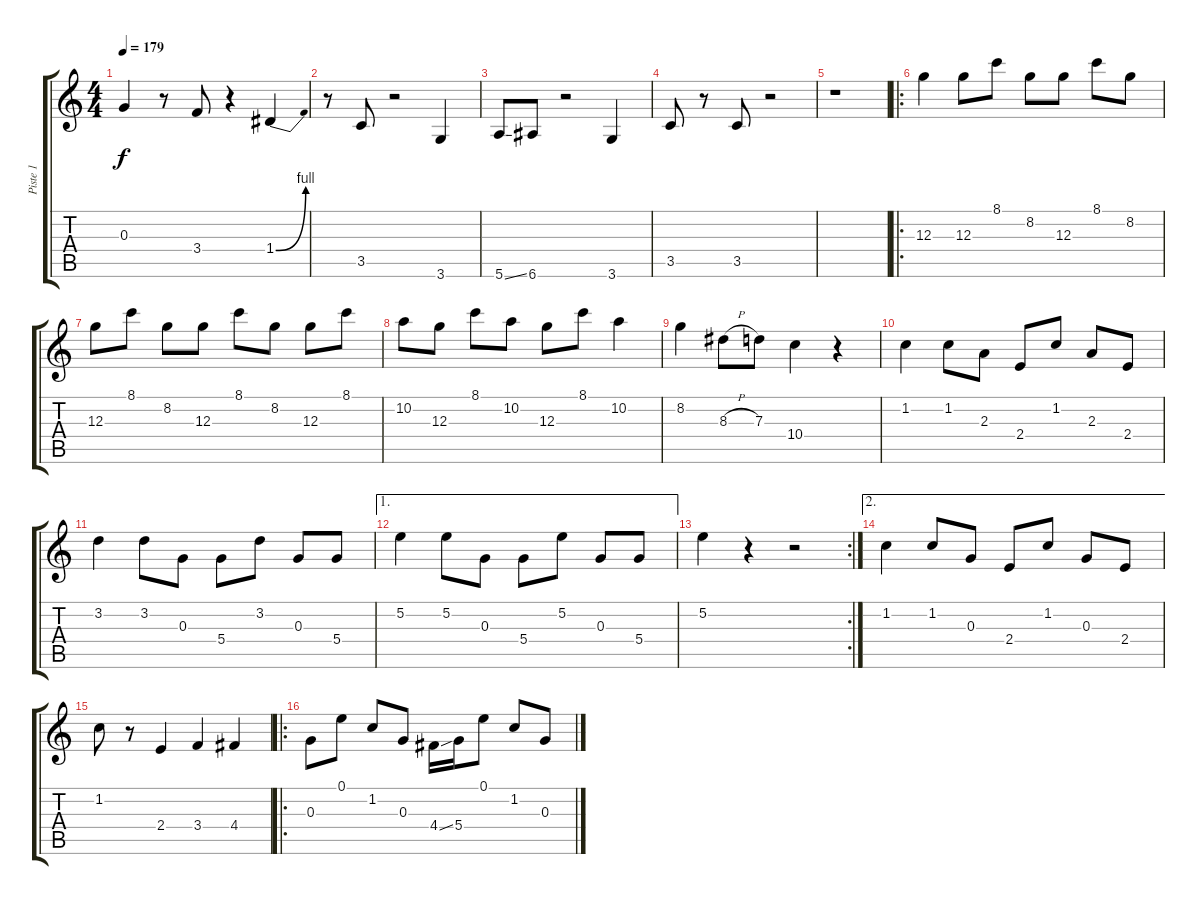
\track ("Piste 1" "Piste 1") {instrument acousticguitarnylon}
\staff {score tabs}
\tuning (E4 B3 G3 D3 A2 E2) {hide}
\ts (4 4)
\tempo 179
\clef g2
\ks c
0.3.4{dy f} r.8 3.4.8 r.4 1.4{be (bend 0 0 60 4)}.4 |
r.8 3.5.8 r.2 3.6.4 |
5.6{ss}.8 6.6.8 r.2 3.6.4 |
3.5.8 r.8 3.5.8 r.2 |
r.1 |
\ro
12.3.4 12.3.8 8.1.8 8.2.8 12.3.8 8.1.8 8.2.8 |
12.3.8 8.1.8 8.2.8 12.3.8 8.1.8 8.2.8 12.3.8 8.1.8 |
10.2.8 12.3.8 8.1.8 10.2.8 12.3.8 8.1.8 10.2.4 |
8.2.4 8.3{h}.8 7.3.8 10.4.4 r.4 |
1.2.4 1.2.8 2.3.8 2.4.8 1.2.8 2.3.8 2.4.8 |
3.2.4 3.2.8 0.3.8 5.4.8 3.2.8 0.3.8 5.4.8 |
\ae 1
5.2.4 5.2.8 0.3.8 5.4.8 5.2.8 0.3.8 5.4.8 |
\rc 2
5.2.4 r.4 r.2 |
\ae 2
1.2.4 1.2.8 0.3.8 2.4.8 1.2.8 0.3.8 2.4.8 |
1.2.8 r.8 2.4.4 3.4.4 4.4.4 |
\ro
0.3.8 0.1.8 1.2.8 0.3.8 4.4{ss}.16 5.4.16 0.1.8 1.2.8 0.3.8
